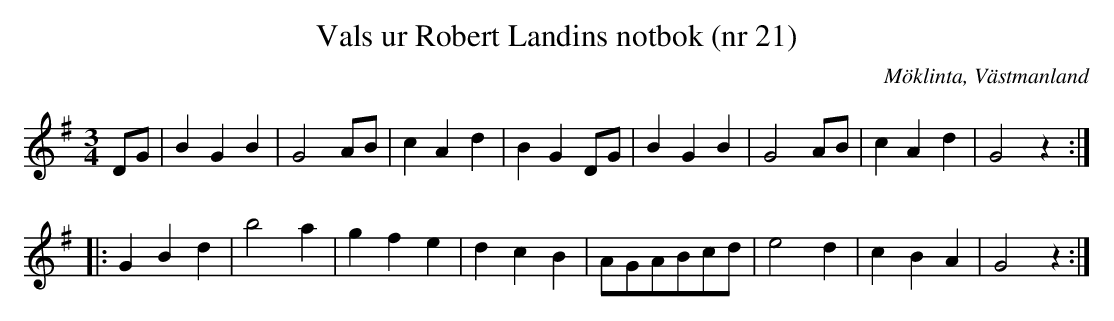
X:1
O:Möklinta, Västmanland
M:3/4
L:1/8
T:Vals ur Robert Landins notbok (nr 21)
K:G
DG | B2 G2 B2 | G4 AB | c2 A2 d2 | B2 G2 DG | B2 G2 B2 | G4 AB | c2 A2 d2 | G4 z2 ::
G2 B2 d2 | b4 a2 | g2 f2 e2 | d2 c2 B2 | AGABcd | e4 d2 | c2 B2 A2 | G4 z2 :|
